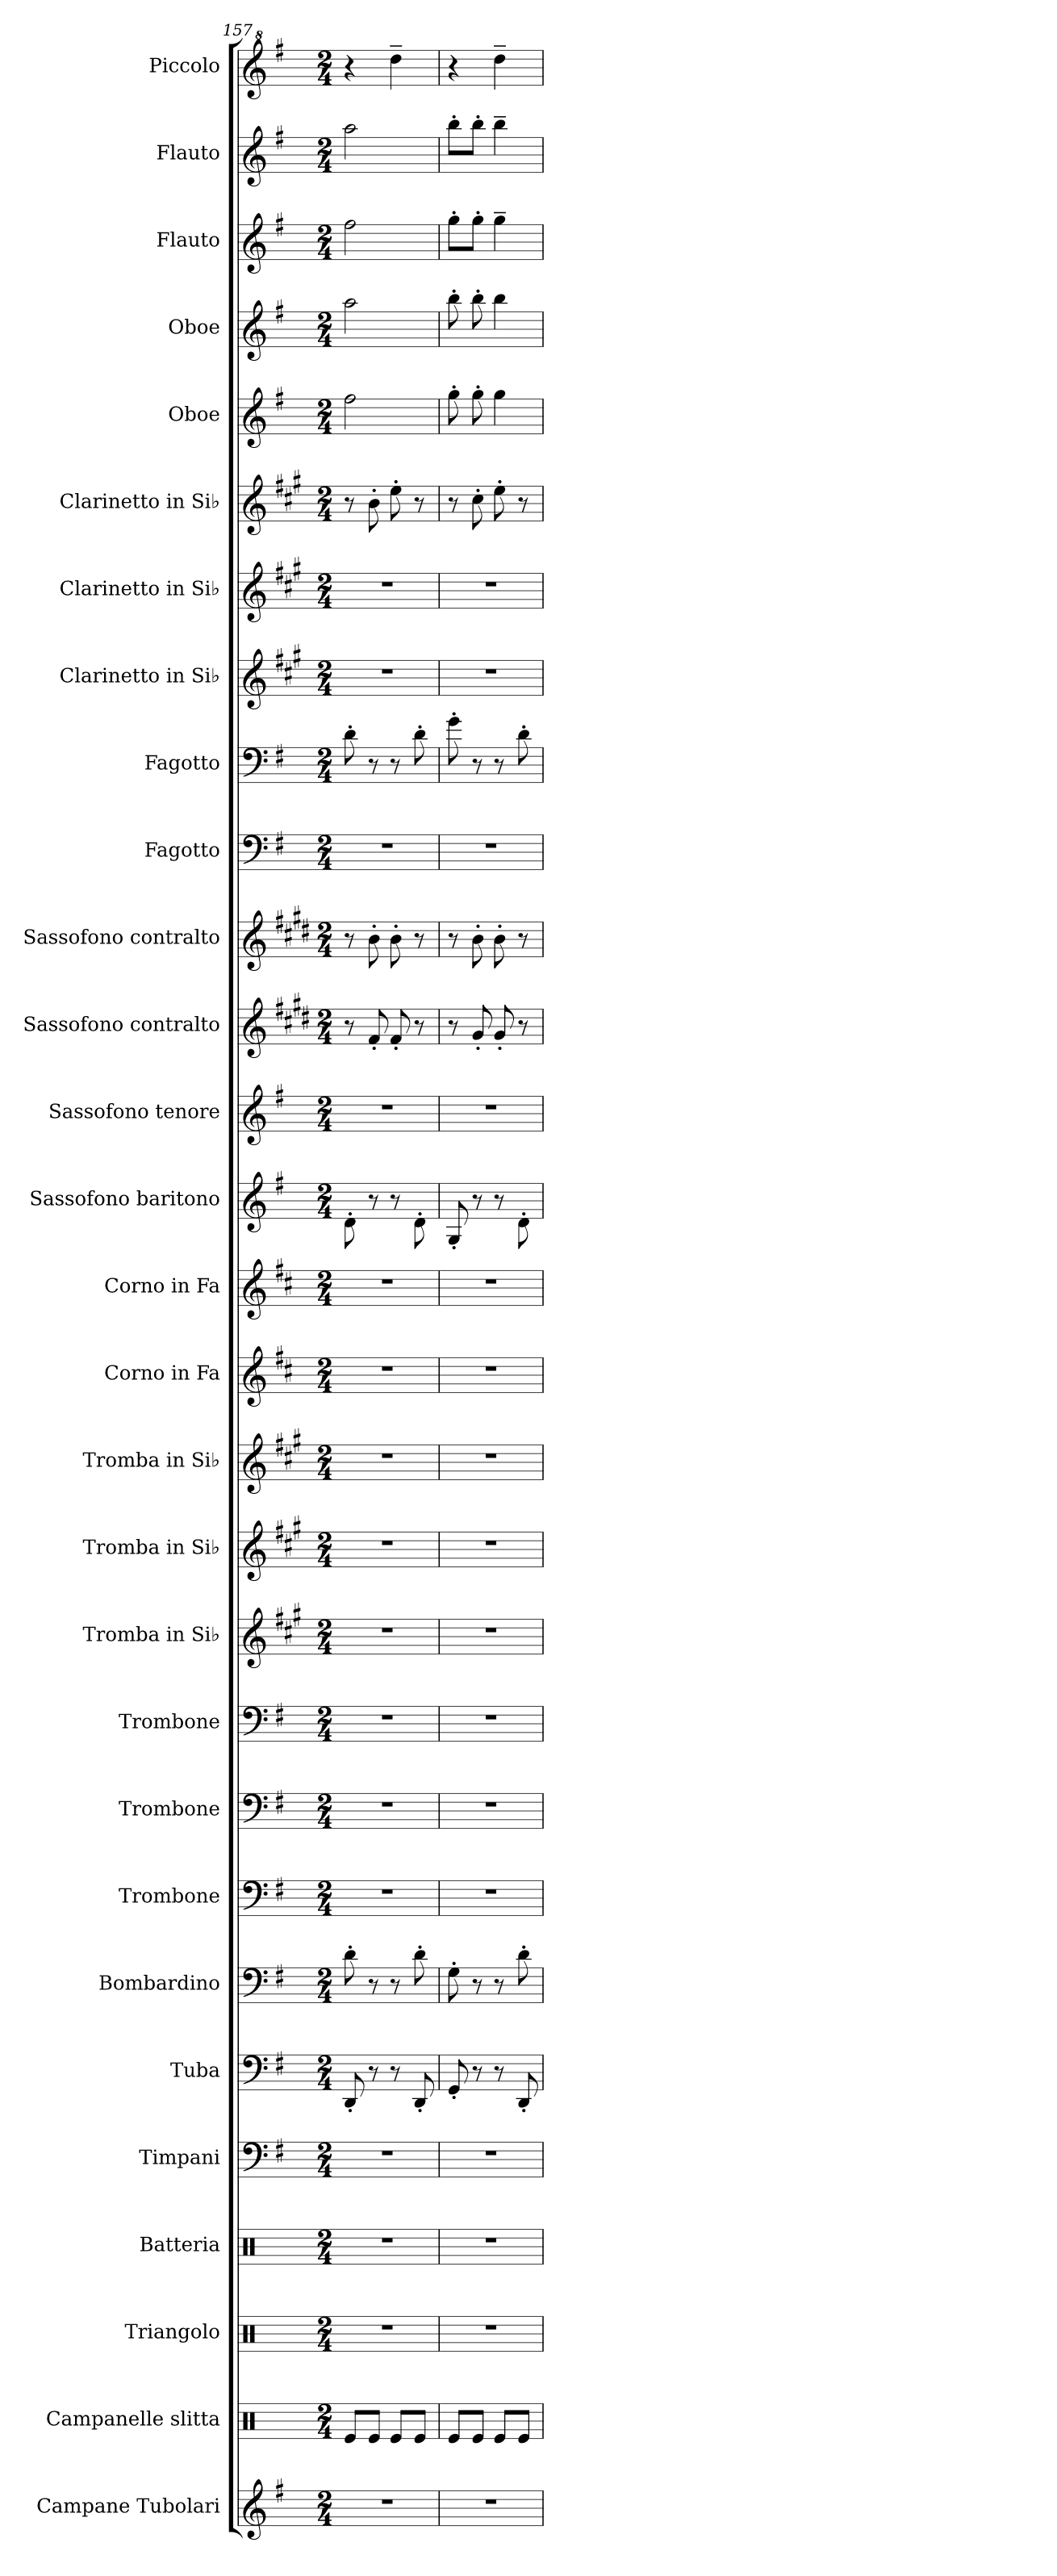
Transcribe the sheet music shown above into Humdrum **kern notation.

**kern	**kern	**kern	**kern	**kern	**kern	**kern	**kern	**kern	**kern	**kern	**kern	**kern	**kern	**kern	**kern	**kern	**kern	**kern	**kern	**kern	**kern	**kern	**kern	**kern	**kern	**kern	**kern	**kern
*part29	*part28	*part27	*part26	*part25	*part24	*part23	*part22	*part21	*part20	*part19	*part18	*part17	*part16	*part15	*part14	*part13	*part12	*part11	*part10	*part9	*part8	*part7	*part6	*part5	*part4	*part3	*part2	*part1
*staff29	*staff28	*staff27	*staff26	*staff25	*staff24	*staff23	*staff22	*staff21	*staff20	*staff19	*staff18	*staff17	*staff16	*staff15	*staff14	*staff13	*staff12	*staff11	*staff10	*staff9	*staff8	*staff7	*staff6	*staff5	*staff4	*staff3	*staff2	*staff1
*I"Campane Tubolari	*I"Campanelle slitta	*I"Triangolo	*I"Batteria	*I"Timpani	*I"Tuba	*I"Bombardino	*I"Trombone	*I"Trombone	*I"Trombone	*I"Tromba in Si♭	*I"Tromba in Si♭	*I"Tromba in Si♭	*I"Corno in Fa	*I"Corno in Fa	*I"Sassofono baritono	*I"Sassofono tenore	*I"Sassofono contralto	*I"Sassofono contralto	*I"Fagotto	*I"Fagotto	*I"Clarinetto in Si♭	*I"Clarinetto in Si♭	*I"Clarinetto in Si♭	*I"Oboe	*I"Oboe	*I"Flauto	*I"Flauto	*I"Piccolo
*I'Camp. tb.	*	*I'Triang.	*I'Batt.	*I'Timp.	*I'Tba.	*	*I'Tbn.	*I'Tbn.	*I'Tbn.	*I'Tr. Si♭	*I'Tr. Si♭	*I'Tr. Si♭	*I'Cor. Fa	*I'Cor. Fa	*	*	*	*	*I'Fag.	*I'Fag.	*I'Cl. Si♭	*I'Cl. Si♭	*I'Cl. Si♭	*I'Ob.	*I'Ob.	*I'Fl.	*I'Fl.	*
*clefG2	*clefX	*clefX	*clefX	*clefF4	*clefF4	*clefF4	*clefF4	*clefF4	*clefF4	*clefG2	*clefG2	*clefG2	*clefG2	*clefG2	*clefG2	*clefG2	*clefG2	*clefG2	*clefF4	*clefF4	*clefG2	*clefG2	*clefG2	*clefG2	*clefG2	*clefG2	*clefG2	*clefG^2
*	*	*	*	*	*	*	*	*	*	*ITrd1c2	*ITrd1c2	*ITrd1c2	*ITrd4c7	*ITrd4c7	*ITrd12c21	*ITrd8c14	*ITrd5c9	*ITrd5c9	*	*	*ITrd1c2	*ITrd1c2	*ITrd1c2	*	*	*	*	*ITrd-7c-12
*k[f#]	*k[]	*k[]	*k[]	*k[f#]	*k[f#]	*k[f#]	*k[f#]	*k[f#]	*k[f#]	*k[f#]	*k[f#]	*k[f#]	*k[f#]	*k[f#]	*k[f#]	*k[f#]	*k[f#]	*k[f#]	*k[f#]	*k[f#]	*k[f#]	*k[f#]	*k[f#]	*k[f#]	*k[f#]	*k[f#]	*k[f#]	*k[f#]
*M2/4	*M2/4	*M2/4	*M2/4	*M2/4	*M2/4	*M2/4	*M2/4	*M2/4	*M2/4	*M2/4	*M2/4	*M2/4	*M2/4	*M2/4	*M2/4	*M2/4	*M2/4	*M2/4	*M2/4	*M2/4	*M2/4	*M2/4	*M2/4	*M2/4	*M2/4	*M2/4	*M2/4	*M2/4
=157	=157	=157	=157	=157	=157	=157	=157	=157	=157	=157	=157	=157	=157	=157	=157	=157	=157	=157	=157	=157	=157	=157	=157	=157	=157	=157	=157	=157
2r	8Re/L	2r	2r	2r	8DD'/	8d'\	2r	2r	2r	2r	2r	2r	2r	2r	8D'\	2r	8r	8r	2r	8d'\	2r	2r	8r	2ff#\	2aa\	2ff#\	2aa\	4r
.	8Re/J	.	.	.	8r	8r	.	.	.	.	.	.	.	.	8r	.	8A'/	8d'\	.	8r	.	.	8a'\	.	.	.	.	.
.	8Re/L	.	.	.	8r	8r	.	.	.	.	.	.	.	.	8r	.	8A'/	8d'\	.	8r	.	.	8dd'\	.	.	.	.	4dddd~\
.	8Re/J	.	.	.	8DD'/	8d'\	.	.	.	.	.	.	.	.	8D'\	.	8r	8r	.	8d'\	.	.	8r	.	.	.	.	.
=158	=158	=158	=158	=158	=158	=158	=158	=158	=158	=158	=158	=158	=158	=158	=158	=158	=158	=158	=158	=158	=158	=158	=158	=158	=158	=158	=158	=158
2r	8Re/L	2r	2r	2r	8GG'/	8G'\	2r	2r	2r	2r	2r	2r	2r	2r	8GG'/	2r	8r	8r	2r	8g'\	2r	2r	8r	8gg'\	8bb'\	8gg'\L	8bb'\L	4r
.	8Re/J	.	.	.	8r	8r	.	.	.	.	.	.	.	.	8r	.	8B'/	8d'\	.	8r	.	.	8b'\	8gg'\	8bb'\	8gg'\J	8bb'\J	.
.	8Re/L	.	.	.	8r	8r	.	.	.	.	.	.	.	.	8r	.	8B'/	8d'\	.	8r	.	.	8dd'\	4gg\	4bb\	4gg~\	4bb~\	4dddd~\
.	8Re/J	.	.	.	8DD'/	8d'\	.	.	.	.	.	.	.	.	8D'\	.	8r	8r	.	8d'\	.	.	8r	.	.	.	.	.
=	=	=	=	=	=	=	=	=	=	=	=	=	=	=	=	=	=	=	=	=	=	=	=	=	=	=	=	=
*-	*-	*-	*-	*-	*-	*-	*-	*-	*-	*-	*-	*-	*-	*-	*-	*-	*-	*-	*-	*-	*-	*-	*-	*-	*-	*-	*-	*-
